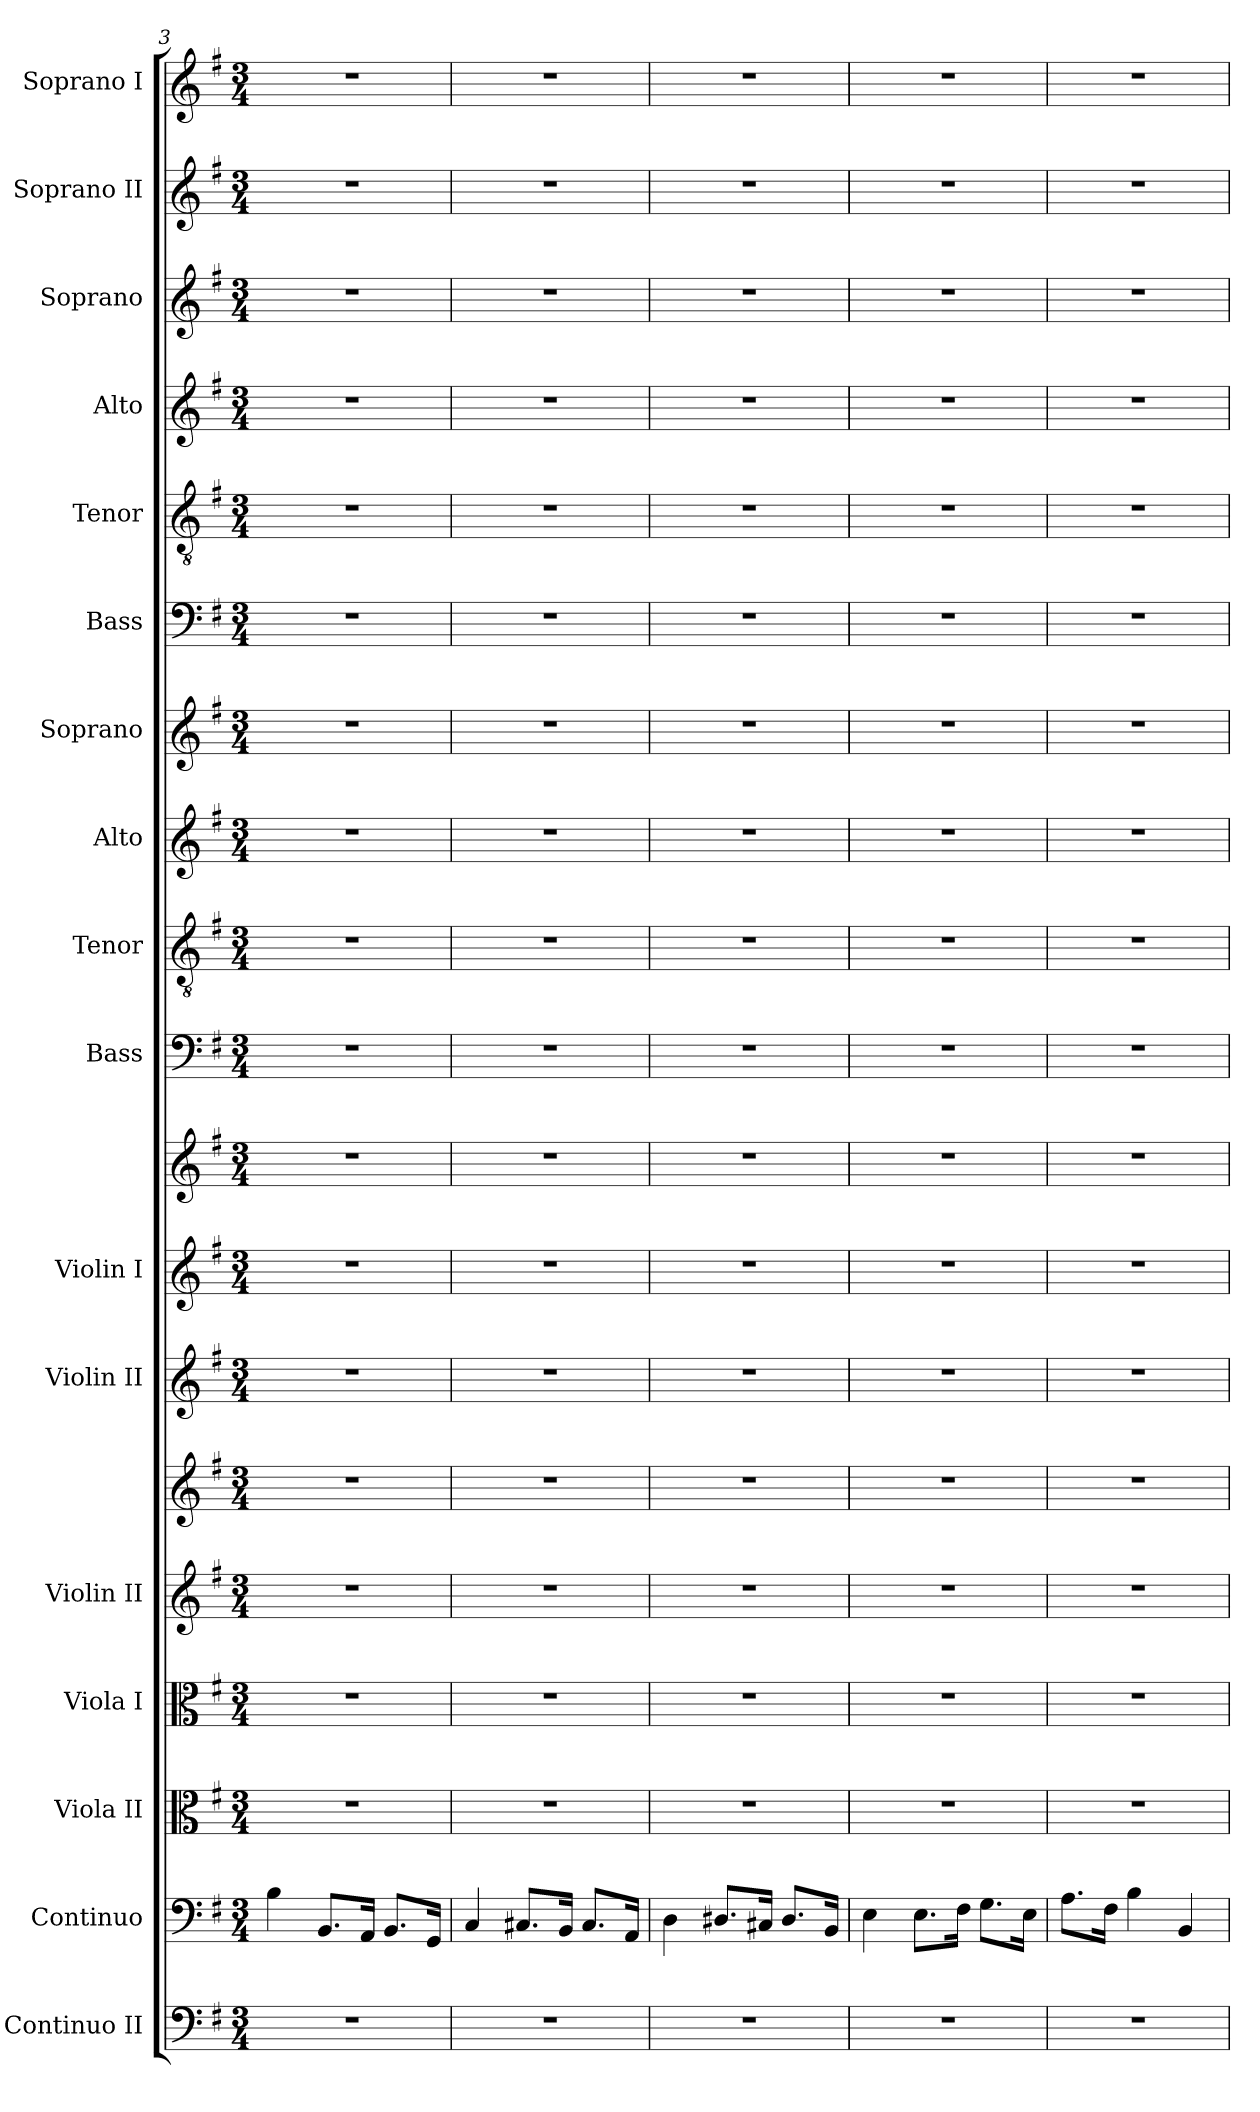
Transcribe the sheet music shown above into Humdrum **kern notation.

**kern	**kern	**kern	**kern	**kern	**kern	**kern	**kern	**kern	**kern	**kern	**kern	**kern	**kern	**kern	**kern	**kern	**kern	**kern
*part17	*part16	*part15	*part14	*part13	*part13	*part12	*part11	*part11	*part10	*part9	*part8	*part7	*part6	*part5	*part4	*part3	*part2	*part1
*staff19	*staff18	*staff17	*staff16	*staff15	*staff14	*staff13	*staff12	*staff11	*staff10	*staff9	*staff8	*staff7	*staff6	*staff5	*staff4	*staff3	*staff2	*staff1
*I"Continuo II	*I"Continuo	*I"Viola II	*I"Viola I	*I"Violin II	*	*I"Violin II	*I"Violin I	*	*I"Bass	*I"Tenor	*I"Alto	*I"Soprano	*I"Bass	*I"Tenor	*I"Alto	*I"Soprano	*I"Soprano II	*I"Soprano I
*	*	*I'Vla	*I'Vla	*I'Vln II	*	*I'Vln II	*I'Vln I	*	*I'B.	*I'T.	*I'A.	*I'S.	*I'B.	*I'T.	*I'A.	*I'S.	*I'S.	*I'S.
*clefF4	*clefF4	*clefC3	*clefC3	*clefG2	*clefG2	*clefG2	*clefG2	*clefG2	*clefF4	*clefGv2	*clefG2	*clefG2	*clefF4	*clefGv2	*clefG2	*clefG2	*clefG2	*clefG2
*	*	*	*	*	*	*	*	*	*	*ITrd7c12	*	*	*	*ITrd7c12	*	*	*	*
*k[f#]	*k[f#]	*k[f#]	*k[f#]	*k[f#]	*k[f#]	*k[f#]	*k[f#]	*k[f#]	*k[f#]	*k[f#]	*k[f#]	*k[f#]	*k[f#]	*k[f#]	*k[f#]	*k[f#]	*k[f#]	*k[f#]
*G:	*G:	*G:	*G:	*G:	*G:	*G:	*G:	*G:	*G:	*G:	*G:	*G:	*G:	*G:	*G:	*G:	*G:	*G:
*M3/4	*M3/4	*M3/4	*M3/4	*M3/4	*M3/4	*M3/4	*M3/4	*M3/4	*M3/4	*M3/4	*M3/4	*M3/4	*M3/4	*M3/4	*M3/4	*M3/4	*M3/4	*M3/4
=3	=3	=3	=3	=3	=3	=3	=3	=3	=3	=3	=3	=3	=3	=3	=3	=3	=3	=3
!LO:N:vis=1	!	!LO:N:vis=1	!LO:N:vis=1	!LO:N:vis=1	!LO:N:vis=1	!LO:N:vis=1	!LO:N:vis=1	!LO:N:vis=1	!LO:N:vis=1	!LO:N:vis=1	!LO:N:vis=1	!LO:N:vis=1	!LO:N:vis=1	!LO:N:vis=1	!LO:N:vis=1	!LO:N:vis=1	!LO:N:vis=1	!LO:N:vis=1
2.r	4Bi\	2.r	2.r	2.r	2.r	2.r	2.r	2.r	2.r	2.r	2.r	2.r	2.r	2.r	2.r	2.r	2.r	2.r
.	8.BBi/L	.	.	.	.	.	.	.	.	.	.	.	.	.	.	.	.	.
.	16AAi/Jk	.	.	.	.	.	.	.	.	.	.	.	.	.	.	.	.	.
.	8.BBi/L	.	.	.	.	.	.	.	.	.	.	.	.	.	.	.	.	.
.	16GGi/Jk	.	.	.	.	.	.	.	.	.	.	.	.	.	.	.	.	.
=4	=4	=4	=4	=4	=4	=4	=4	=4	=4	=4	=4	=4	=4	=4	=4	=4	=4	=4
!LO:N:vis=1	!	!LO:N:vis=1	!LO:N:vis=1	!LO:N:vis=1	!LO:N:vis=1	!LO:N:vis=1	!LO:N:vis=1	!LO:N:vis=1	!LO:N:vis=1	!LO:N:vis=1	!LO:N:vis=1	!LO:N:vis=1	!LO:N:vis=1	!LO:N:vis=1	!LO:N:vis=1	!LO:N:vis=1	!LO:N:vis=1	!LO:N:vis=1
2.r	4Ci/	2.r	2.r	2.r	2.r	2.r	2.r	2.r	2.r	2.r	2.r	2.r	2.r	2.r	2.r	2.r	2.r	2.r
.	8.C#Xi/L	.	.	.	.	.	.	.	.	.	.	.	.	.	.	.	.	.
.	16BBi/Jk	.	.	.	.	.	.	.	.	.	.	.	.	.	.	.	.	.
.	8.C#i/L	.	.	.	.	.	.	.	.	.	.	.	.	.	.	.	.	.
.	16AAi/Jk	.	.	.	.	.	.	.	.	.	.	.	.	.	.	.	.	.
=5	=5	=5	=5	=5	=5	=5	=5	=5	=5	=5	=5	=5	=5	=5	=5	=5	=5	=5
!LO:N:vis=1	!	!LO:N:vis=1	!LO:N:vis=1	!LO:N:vis=1	!LO:N:vis=1	!LO:N:vis=1	!LO:N:vis=1	!LO:N:vis=1	!LO:N:vis=1	!LO:N:vis=1	!LO:N:vis=1	!LO:N:vis=1	!LO:N:vis=1	!LO:N:vis=1	!LO:N:vis=1	!LO:N:vis=1	!LO:N:vis=1	!LO:N:vis=1
2.r	4Di\	2.r	2.r	2.r	2.r	2.r	2.r	2.r	2.r	2.r	2.r	2.r	2.r	2.r	2.r	2.r	2.r	2.r
.	8.D#Xi/L	.	.	.	.	.	.	.	.	.	.	.	.	.	.	.	.	.
.	16C#Xi/Jk	.	.	.	.	.	.	.	.	.	.	.	.	.	.	.	.	.
.	8.D#i/L	.	.	.	.	.	.	.	.	.	.	.	.	.	.	.	.	.
.	16BBi/Jk	.	.	.	.	.	.	.	.	.	.	.	.	.	.	.	.	.
=6	=6	=6	=6	=6	=6	=6	=6	=6	=6	=6	=6	=6	=6	=6	=6	=6	=6	=6
!LO:N:vis=1	!	!LO:N:vis=1	!LO:N:vis=1	!LO:N:vis=1	!LO:N:vis=1	!LO:N:vis=1	!LO:N:vis=1	!LO:N:vis=1	!LO:N:vis=1	!LO:N:vis=1	!LO:N:vis=1	!LO:N:vis=1	!LO:N:vis=1	!LO:N:vis=1	!LO:N:vis=1	!LO:N:vis=1	!LO:N:vis=1	!LO:N:vis=1
2.r	4Ei\	2.r	2.r	2.r	2.r	2.r	2.r	2.r	2.r	2.r	2.r	2.r	2.r	2.r	2.r	2.r	2.r	2.r
.	8.Ei\L	.	.	.	.	.	.	.	.	.	.	.	.	.	.	.	.	.
.	16F#i\Jk	.	.	.	.	.	.	.	.	.	.	.	.	.	.	.	.	.
.	8.Gi\L	.	.	.	.	.	.	.	.	.	.	.	.	.	.	.	.	.
.	16Ei\Jk	.	.	.	.	.	.	.	.	.	.	.	.	.	.	.	.	.
=7	=7	=7	=7	=7	=7	=7	=7	=7	=7	=7	=7	=7	=7	=7	=7	=7	=7	=7
!LO:N:vis=1	!	!LO:N:vis=1	!LO:N:vis=1	!LO:N:vis=1	!LO:N:vis=1	!LO:N:vis=1	!LO:N:vis=1	!LO:N:vis=1	!LO:N:vis=1	!LO:N:vis=1	!LO:N:vis=1	!LO:N:vis=1	!LO:N:vis=1	!LO:N:vis=1	!LO:N:vis=1	!LO:N:vis=1	!LO:N:vis=1	!LO:N:vis=1
2.r	8.Ai\L	2.r	2.r	2.r	2.r	2.r	2.r	2.r	2.r	2.r	2.r	2.r	2.r	2.r	2.r	2.r	2.r	2.r
.	16F#i\Jk	.	.	.	.	.	.	.	.	.	.	.	.	.	.	.	.	.
.	4Bi\	.	.	.	.	.	.	.	.	.	.	.	.	.	.	.	.	.
.	4BBi/	.	.	.	.	.	.	.	.	.	.	.	.	.	.	.	.	.
=	=	=	=	=	=	=	=	=	=	=	=	=	=	=	=	=	=	=
*-	*-	*-	*-	*-	*-	*-	*-	*-	*-	*-	*-	*-	*-	*-	*-	*-	*-	*-
